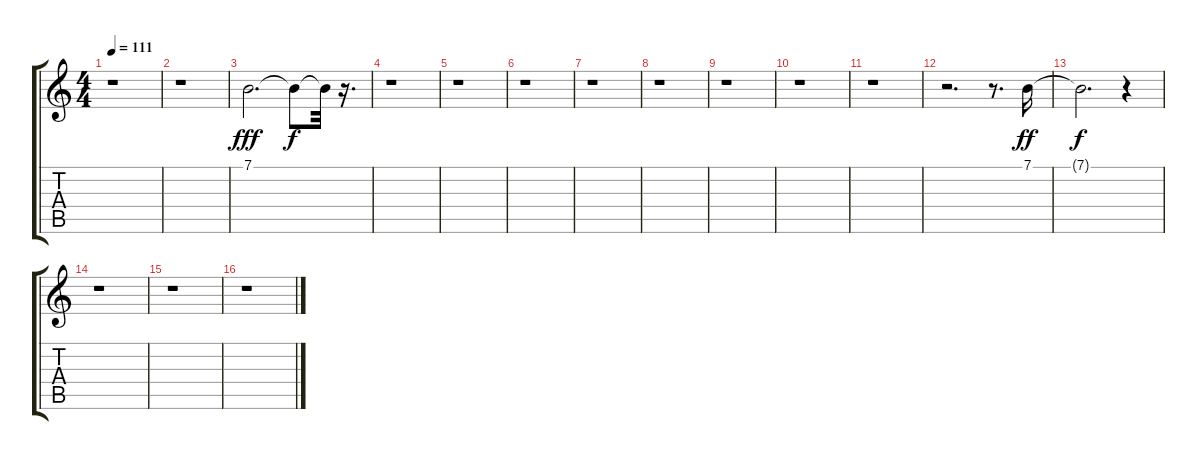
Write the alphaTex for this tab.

\track "" {instrument synthstrings1}
\staff {score tabs}
\tuning (E4 B3 G3 D3 A2 E2) {hide}
\ts (4 4)
\tempo 111
\clef g2
\ks c
r.1{dy f} |
r.1 |
7.1.2{d dy fff} 7.1{t}.8{dy f} 7.1{t}.32 r.16{d} |
r.1 |
r.1 |
r.1 |
r.1 |
r.1 |
r.1 |
r.1 |
r.1 |
r.2{d} r.8{d} 7.1.16{dy ff} |
7.1{t}.2{d dy f} r.4 |
r.1 |
r.1 |
r.1
